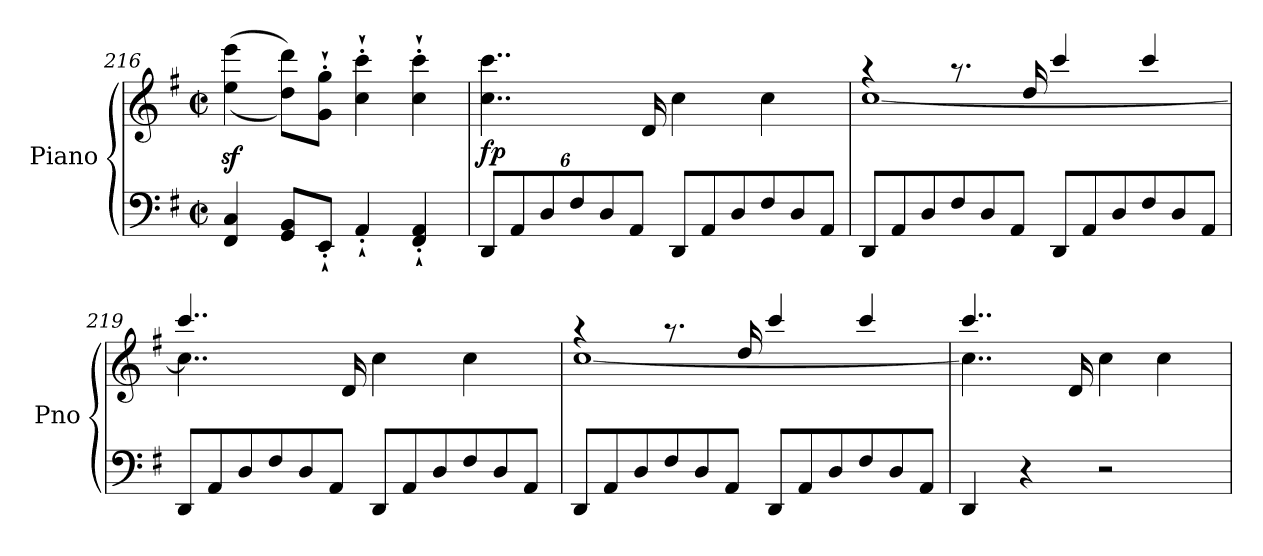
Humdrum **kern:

**kern	**kern	**dynam
*part1	*part1	*part1
*staff2	*staff1	*staff1/2
*I"Piano	*	*
*I'Pno	*	*
*clefF4	*clefG2	*
*k[f#]	*k[f#]	*
*G:	*G:	*
*M2/2	*M2/2	*
*met(c|)	*met(c|)	*
=216	=216	=216
4FF#/ 4C/	((4ee\z< 4eee\z<	.
8GG/ 8BB/L	8dd\ 8ddd\L))	.
8EE`'/J	8g\`' 8gg\`'J	.
4AA`'/	4cc\`' 4ccc\`'	.
4FF#/`' 4AA/`'	4cc\`' 4ccc\`'	.
=217	=217	=217
*Xbrackettup	*	*
!	!	!LO:DY:b
12DD/L	4..cc\ 4..ccc\	fp
12AA/	.	.
12D/	.	.
12F#/	.	.
12D/	.	.
12AA/J	.	.
.	16d/	.
*Xtuplet	*	*
12DD/L	4cc\	.
12AA/	.	.
12D/	.	.
12F#/	4cc\	.
12D/	.	.
12AA/J	.	.
!!LO:PB:g=z
=218	=218	=218
*	*^	*
12DD/L	4raa	[1cc	.
12AA/	.	.	.
12D/	.	.	.
12F#/	8.raa	.	.
12D/	.	.	.
12AA/J	.	.	.
.	16dd/	.	.
12DD/L	4ccc/	.	.
12AA/	.	.	.
12D/	.	.	.
12F#/	4ccc/	.	.
12D/	.	.	.
12AA/J	.	.	.
!!LO:PB:g=z	!!
=219	=219	=219	=219
12DD/L	4..ccc/	4..cc\]	.
12AA/	.	.	.
12D/	.	.	.
12F#/	.	.	.
12D/	.	.	.
12AA/J	.	.	.
.	16d/	2ryy	.
12DD/L	4cc\	.	.
12AA/	.	.	.
12D/	.	.	.
12F#/	4cc\	.	.
12D/	.	.	.
12AA/J	.	.	.
.	.	16ryy	.
=220	=220	=220	=220
12DD/L	4raa	[1cc	.
12AA/	.	.	.
12D/	.	.	.
12F#/	8.raa	.	.
12D/	.	.	.
12AA/J	.	.	.
.	16dd/	.	.
12DD/L	4ccc/	.	.
12AA/	.	.	.
12D/	.	.	.
12F#/	4ccc/	.	.
12D/	.	.	.
12AA/J	.	.	.
=221	=221	=221	=221
4DD/	4..ccc/	4..cc\]	.
4r	.	.	.
.	16d/	2ryy	.
2r	4cc\	.	.
.	4cc\	.	.
.	.	16ryy	.
*	*v	*v	*
=	=	=
*-	*-	*-
